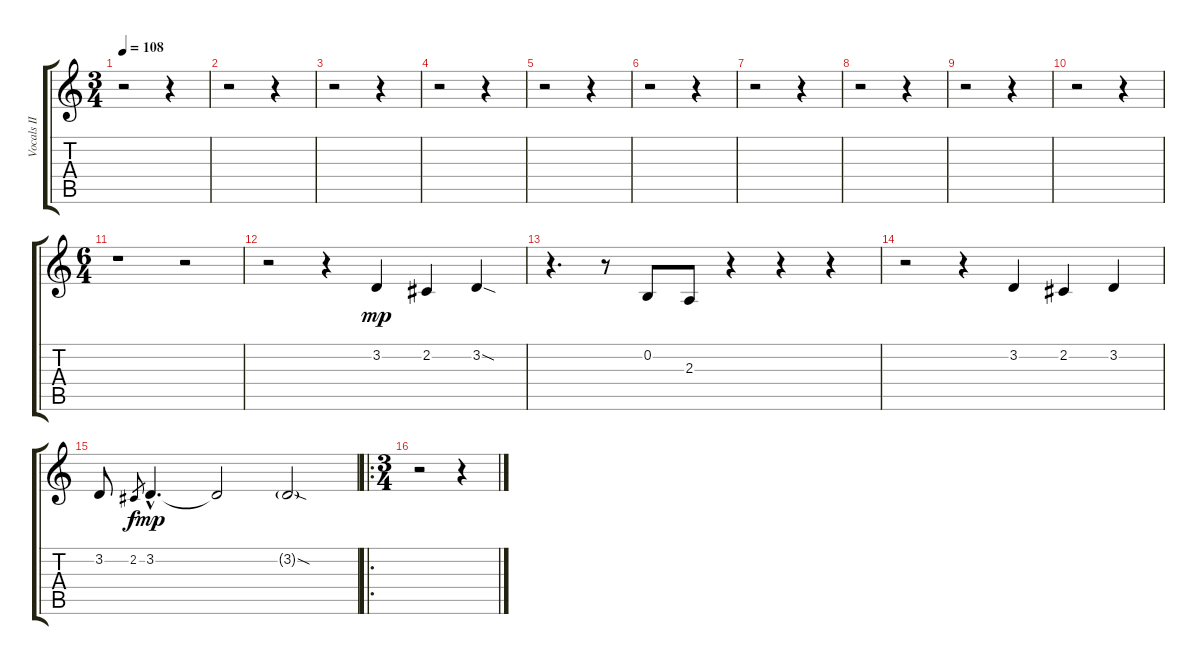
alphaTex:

\track ("Vocals II" "Vocals II") {instrument oboe}
\staff {score tabs}
\tuning (E4 B3 G3 D3 A2 E2) {hide}
\ts (3 4)
\tempo 108
\clef g2
\ks c
r.2{dy mp} r.4 |
r.2 r.4 |
r.2 r.4 |
r.2 r.4 |
r.2 r.4 |
r.2 r.4 |
r.2 r.4 |
r.2 r.4 |
r.2 r.4 |
r.2{volume 16} r.4 |
\ts (6 4)
r.1 r.2 |
r.2 r.4 3.2.4 2.2.4 3.2{sod}.4 |
r.4{d} r.8 0.2.8 2.3.8 r.4 r.4 r.4 |
r.2 r.4 3.2.4 2.2.4 3.2.4 |
3.2.8 2.2.8{gr dy f} 3.2{hac}.4{d dy mp} 3.2{t}.2 3.2{sod g}.2 |
\ro
\ts (3 4)
r.2 r.4
